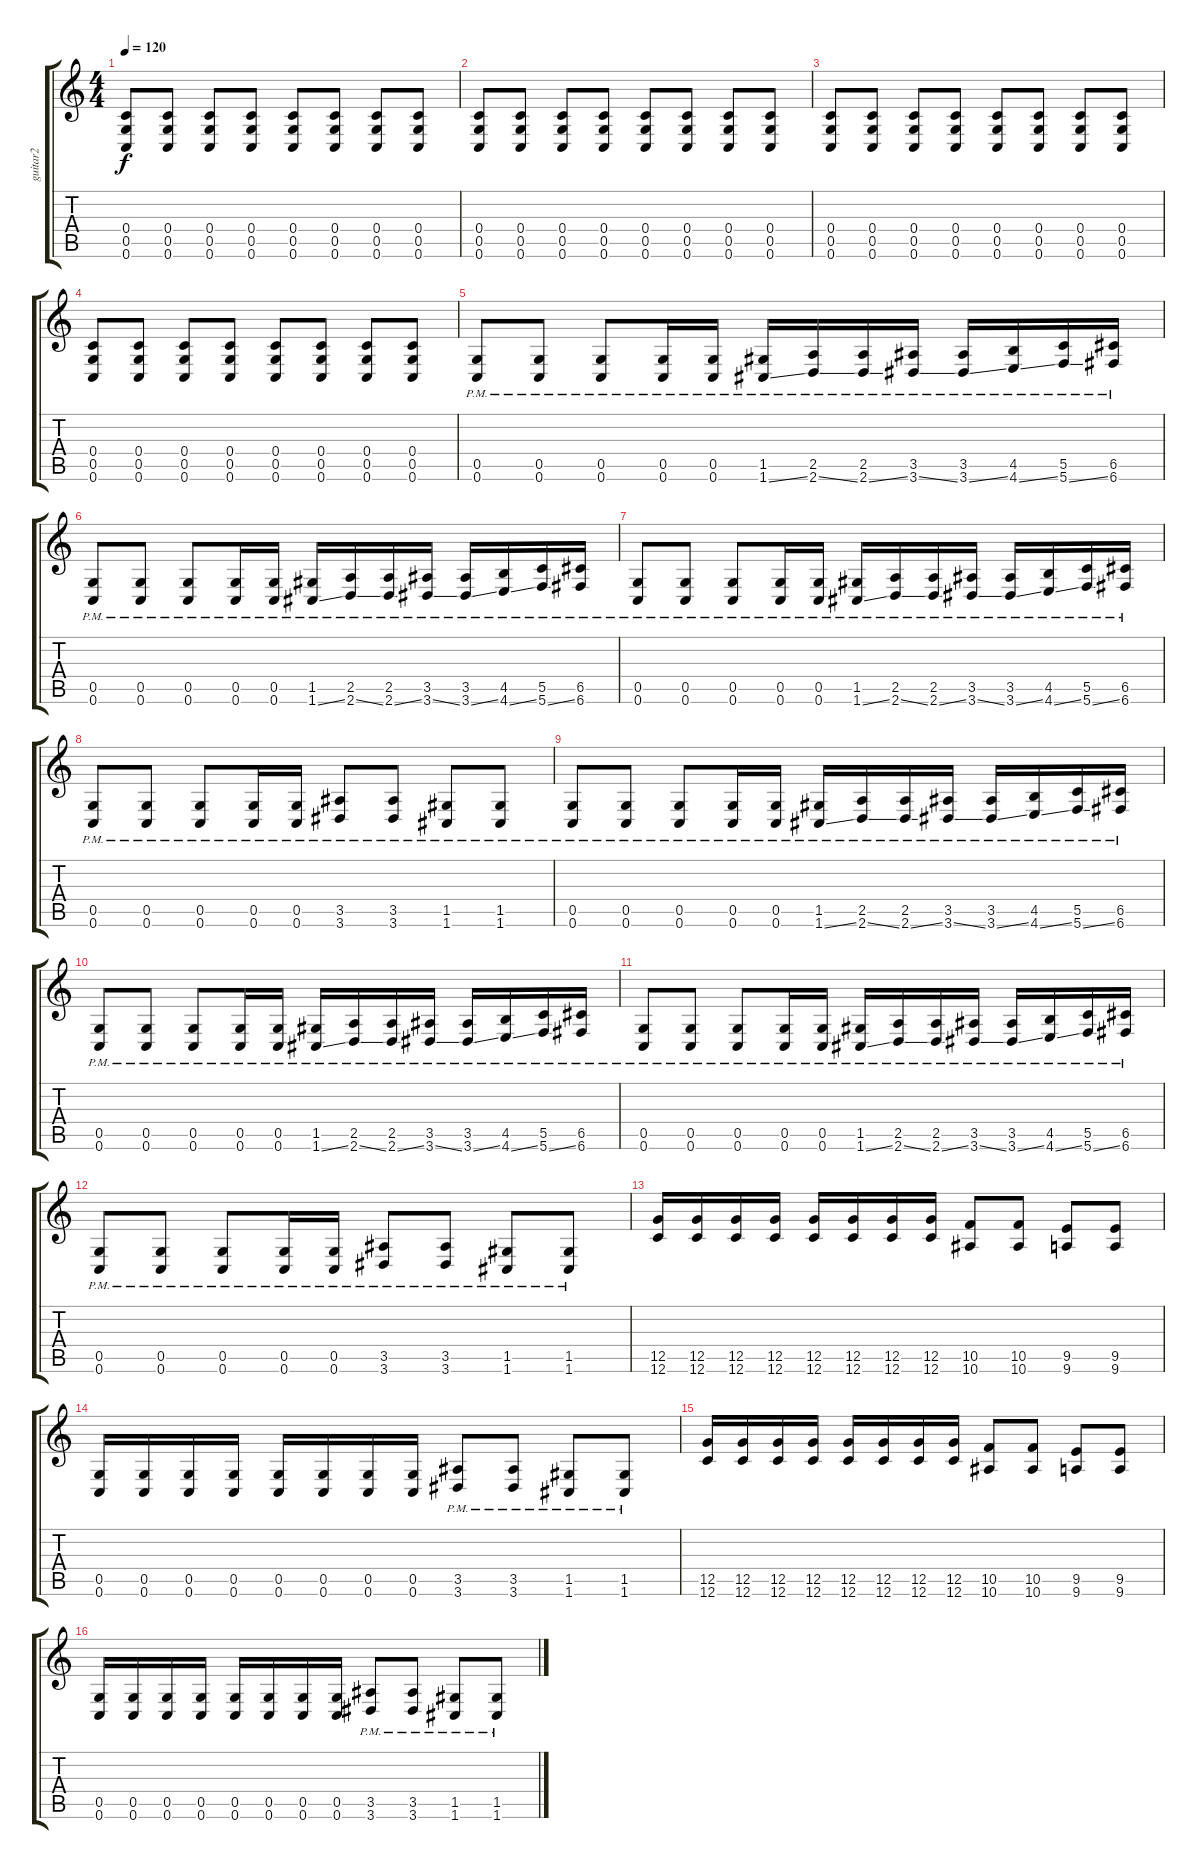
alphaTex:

\track ("guitar2" "guitar2") {instrument distortionguitar}
\staff {score tabs}
\tuning (D4 A3 F3 C3 G2 C2) {hide}
\ts (4 4)
\tempo 120
\clef g2
\ks c
(0.4 0.5 0.6).8{dy f} (0.4 0.5 0.6).8 (0.4 0.5 0.6).8 (0.4 0.5 0.6).8 (0.4 0.5 0.6).8 (0.4 0.5 0.6).8 (0.4 0.5 0.6).8 (0.4 0.5 0.6).8 |
(0.4 0.5 0.6).8 (0.4 0.5 0.6).8 (0.4 0.5 0.6).8 (0.4 0.5 0.6).8 (0.4 0.5 0.6).8 (0.4 0.5 0.6).8 (0.4 0.5 0.6).8 (0.4 0.5 0.6).8 |
(0.4 0.5 0.6).8 (0.4 0.5 0.6).8 (0.4 0.5 0.6).8 (0.4 0.5 0.6).8 (0.4 0.5 0.6).8 (0.4 0.5 0.6).8 (0.4 0.5 0.6).8 (0.4 0.5 0.6).8 |
(0.4 0.5 0.6).8 (0.4 0.5 0.6).8 (0.4 0.5 0.6).8 (0.4 0.5 0.6).8 (0.4 0.5 0.6).8 (0.4 0.5 0.6).8 (0.4 0.5 0.6).8 (0.4 0.5 0.6).8 |
(0.5{pm} 0.6).8 (0.5{pm} 0.6).8 (0.5{pm} 0.6).8 (0.5{pm} 0.6).16 (0.5{pm} 0.6).16 (1.5{pm} 1.6{ss}).16 (2.5{pm} 2.6{ss}).16 (2.5{pm} 2.6{ss}).16 (3.5{pm} 3.6{ss}).16 (3.5{pm} 3.6{ss}).16 (4.5{pm} 4.6{ss}).16 (5.5{pm} 5.6{ss}).16 (6.5{pm} 6.6).16 |
(0.5{pm} 0.6).8 (0.5{pm} 0.6).8 (0.5{pm} 0.6).8 (0.5{pm} 0.6).16 (0.5{pm} 0.6).16 (1.5{pm} 1.6{ss}).16 (2.5{pm} 2.6{ss}).16 (2.5{pm} 2.6{ss}).16 (3.5{pm} 3.6{ss}).16 (3.5{pm} 3.6{ss}).16 (4.5{pm} 4.6{ss}).16 (5.5{pm} 5.6{ss}).16 (6.5{pm} 6.6).16 |
(0.5{pm} 0.6).8 (0.5{pm} 0.6).8 (0.5{pm} 0.6).8 (0.5{pm} 0.6).16 (0.5{pm} 0.6).16 (1.5{pm} 1.6{ss}).16 (2.5{pm} 2.6{ss}).16 (2.5{pm} 2.6{ss}).16 (3.5{pm} 3.6{ss}).16 (3.5{pm} 3.6{ss}).16 (4.5{pm} 4.6{ss}).16 (5.5{pm} 5.6{ss}).16 (6.5{pm} 6.6).16 |
(0.5{pm} 0.6).8 (0.5{pm} 0.6).8 (0.5{pm} 0.6).8 (0.5{pm} 0.6).16 (0.5{pm} 0.6).16 (3.5{pm} 3.6).8 (3.5{pm} 3.6).8 (1.5{pm} 1.6).8 (1.5{pm} 1.6).8 |
(0.5{pm} 0.6).8 (0.5{pm} 0.6).8 (0.5{pm} 0.6).8 (0.5{pm} 0.6).16 (0.5{pm} 0.6).16 (1.5{pm} 1.6{ss}).16 (2.5{pm} 2.6{ss}).16 (2.5{pm} 2.6{ss}).16 (3.5{pm} 3.6{ss}).16 (3.5{pm} 3.6{ss}).16 (4.5{pm} 4.6{ss}).16 (5.5{pm} 5.6{ss}).16 (6.5{pm} 6.6).16 |
(0.5{pm} 0.6).8 (0.5{pm} 0.6).8 (0.5{pm} 0.6).8 (0.5{pm} 0.6).16 (0.5{pm} 0.6).16 (1.5{pm} 1.6{ss}).16 (2.5{pm} 2.6{ss}).16 (2.5{pm} 2.6{ss}).16 (3.5{pm} 3.6{ss}).16 (3.5{pm} 3.6{ss}).16 (4.5{pm} 4.6{ss}).16 (5.5{pm} 5.6{ss}).16 (6.5{pm} 6.6).16 |
(0.5{pm} 0.6).8 (0.5{pm} 0.6).8 (0.5{pm} 0.6).8 (0.5{pm} 0.6).16 (0.5{pm} 0.6).16 (1.5{pm} 1.6{ss}).16 (2.5{pm} 2.6{ss}).16 (2.5{pm} 2.6{ss}).16 (3.5{pm} 3.6{ss}).16 (3.5{pm} 3.6{ss}).16 (4.5{pm} 4.6{ss}).16 (5.5{pm} 5.6{ss}).16 (6.5{pm} 6.6).16 |
(0.5{pm} 0.6).8 (0.5{pm} 0.6).8 (0.5{pm} 0.6).8 (0.5{pm} 0.6).16 (0.5{pm} 0.6).16 (3.5{pm} 3.6).8 (3.5{pm} 3.6).8 (1.5{pm} 1.6).8 (1.5{pm} 1.6).8 |
(12.5 12.6).16 (12.5 12.6).16 (12.5 12.6).16 (12.5 12.6).16 (12.5 12.6).16 (12.5 12.6).16 (12.5 12.6).16 (12.5 12.6).16 (10.5 10.6).8 (10.5 10.6).8 (9.5 9.6).8 (9.5 9.6).8 |
(0.5 0.6).16 (0.5 0.6).16 (0.5 0.6).16 (0.5 0.6).16 (0.5 0.6).16 (0.5 0.6).16 (0.5 0.6).16 (0.5 0.6).16 (3.5{pm} 3.6).8 (3.5{pm} 3.6).8 (1.5{pm} 1.6).8 (1.5{pm} 1.6).8 |
(12.5 12.6).16 (12.5 12.6).16 (12.5 12.6).16 (12.5 12.6).16 (12.5 12.6).16 (12.5 12.6).16 (12.5 12.6).16 (12.5 12.6).16 (10.5 10.6).8 (10.5 10.6).8 (9.5 9.6).8 (9.5 9.6).8 |
(0.5 0.6).16 (0.5 0.6).16 (0.5 0.6).16 (0.5 0.6).16 (0.5 0.6).16 (0.5 0.6).16 (0.5 0.6).16 (0.5 0.6).16 (3.5{pm} 3.6).8 (3.5{pm} 3.6).8 (1.5{pm} 1.6).8 (1.5{pm} 1.6).8
